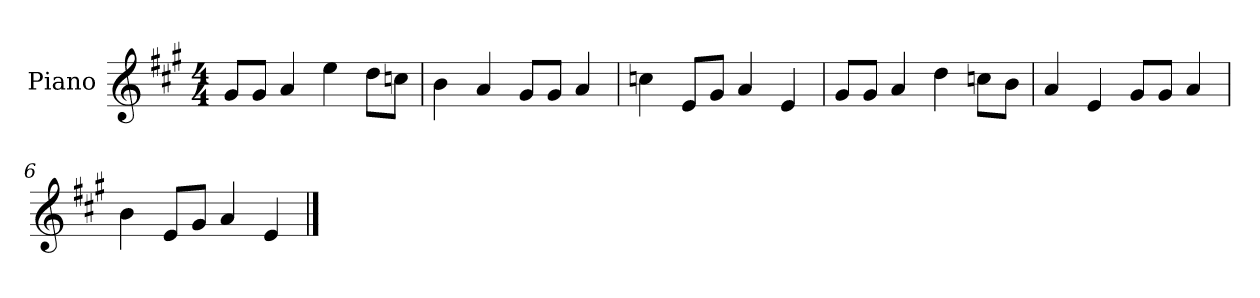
**kern
*part1
*staff1
*I"Piano
*I'P-no
*clefG2
*k[f#c#g#]
*M4/4
*MM90
=1
8g#/L
8g#/J
4a/
4ee\
8dd\L
8ccn\J
=2
4b\
4a/
8g#/L
8g#/J
4a/
=3
4ccn\
8e/L
8g#/J
4a/
4e/
=4
8g#/L
8g#/J
4a/
4dd\
8ccn\L
8b\J
=5
4a/
4e/
8g#/L
8g#/J
4a/
=6
4b\
8e/L
8g#/J
4a/
4e/
==
*-
